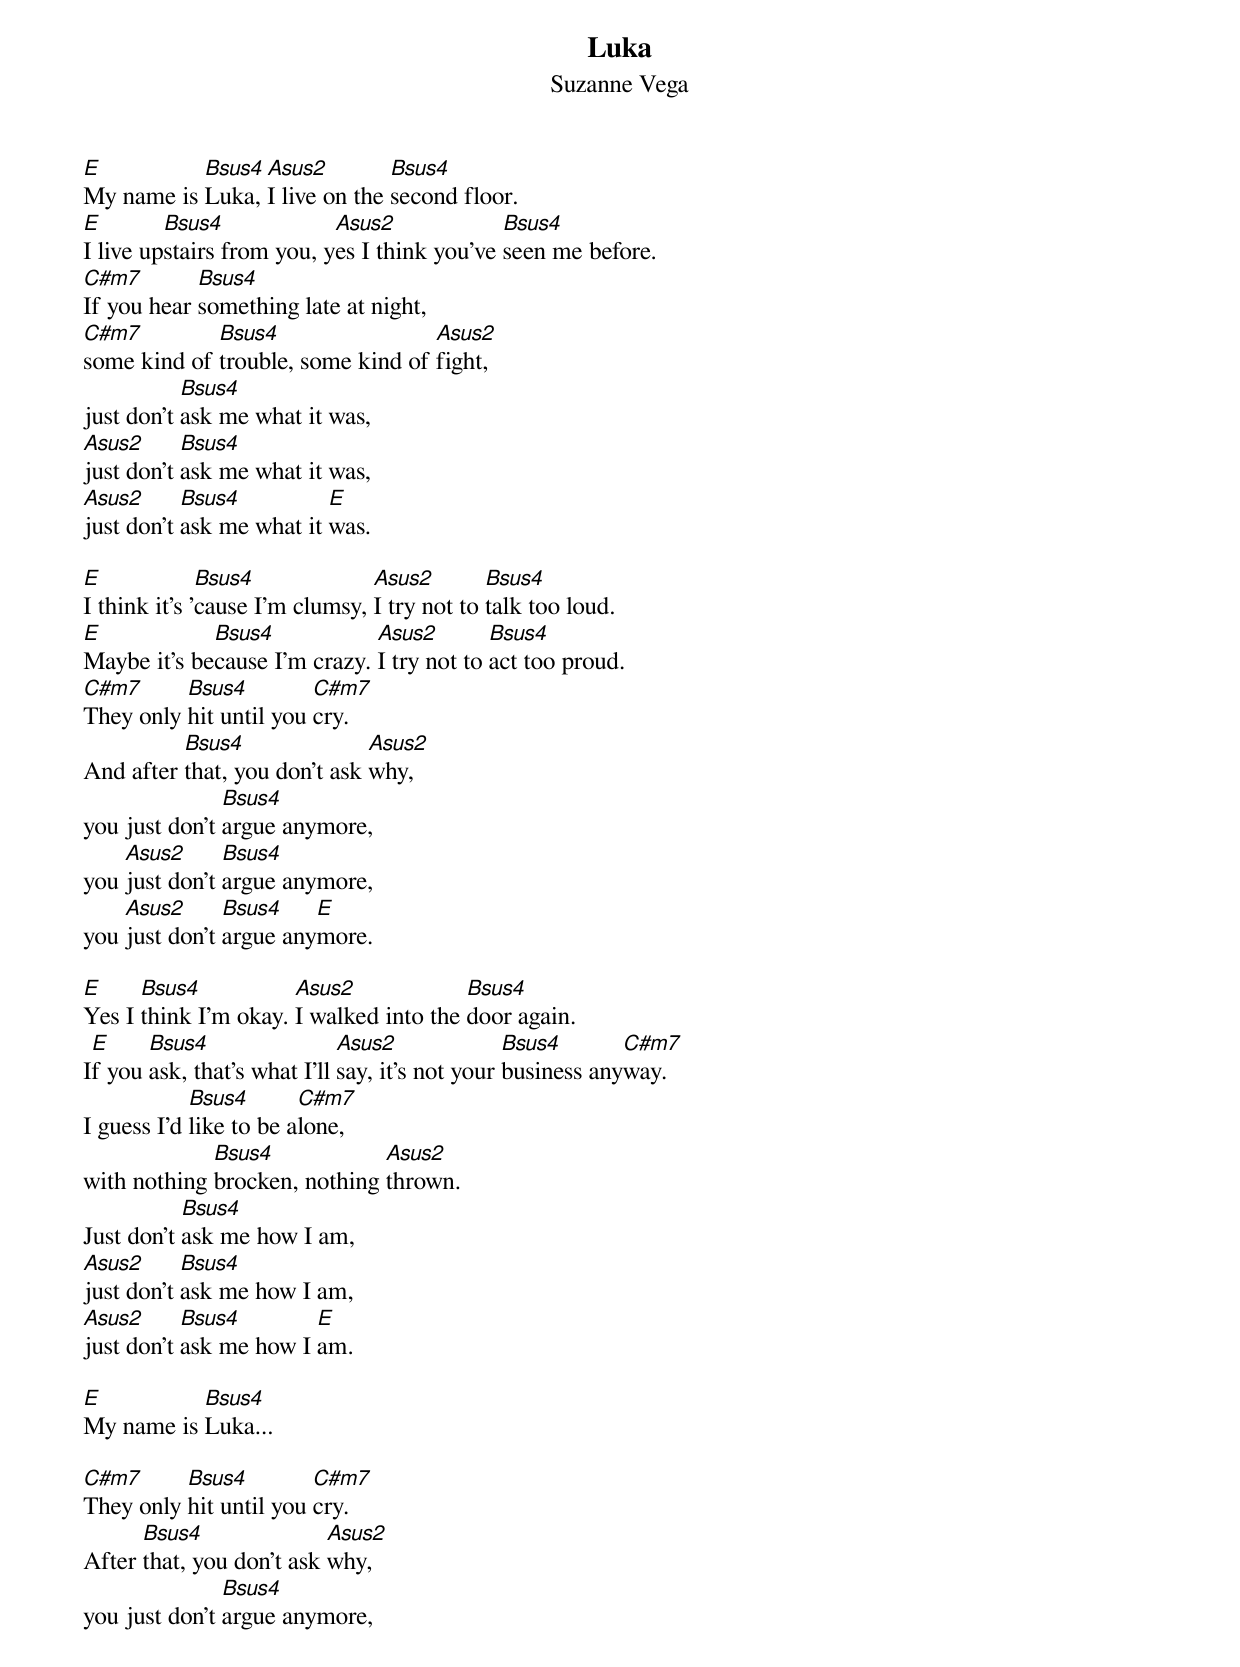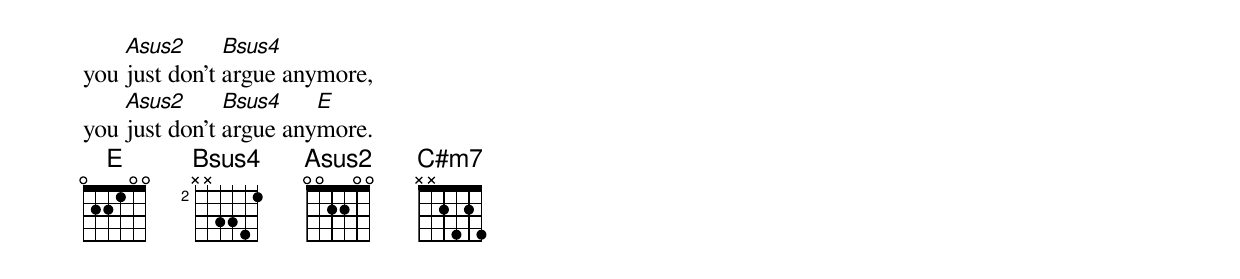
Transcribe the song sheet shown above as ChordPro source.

{t:Luka}
{st:Suzanne Vega}

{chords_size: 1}
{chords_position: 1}
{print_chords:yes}
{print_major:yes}
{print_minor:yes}
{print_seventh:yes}
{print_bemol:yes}
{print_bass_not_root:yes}
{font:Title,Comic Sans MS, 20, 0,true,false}
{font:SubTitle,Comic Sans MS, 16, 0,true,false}
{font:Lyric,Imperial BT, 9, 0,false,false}
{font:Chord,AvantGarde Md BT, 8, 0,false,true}
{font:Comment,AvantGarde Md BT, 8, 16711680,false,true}
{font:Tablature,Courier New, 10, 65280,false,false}
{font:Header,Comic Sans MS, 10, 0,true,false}
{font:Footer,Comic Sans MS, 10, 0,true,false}
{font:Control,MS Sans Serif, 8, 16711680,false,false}
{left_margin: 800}
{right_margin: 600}
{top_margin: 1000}
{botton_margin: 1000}
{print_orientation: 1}




[E]My name is [Bsus4]Luka, [Asus2]I live on the [Bsus4]second floor.
[E]I live up[Bsus4]stairs from you, y[Asus2]es I think you've [Bsus4]seen me before.
[C#m7]If you hear [Bsus4]something late at night,
[C#m7]some kind of [Bsus4]trouble, some kind of [Asus2]fight,
just don't [Bsus4]ask me what it was,
[Asus2]just don't [Bsus4]ask me what it was,
[Asus2]just don't [Bsus4]ask me what it [E]was.

[E]I think it's '[Bsus4]cause I'm clumsy, [Asus2]I try not to [Bsus4]talk too loud.
[E]Maybe it's be[Bsus4]cause I'm crazy. [Asus2]I try not to [Bsus4]act too proud.
[C#m7]They only [Bsus4]hit until you [C#m7]cry.
And after [Bsus4]that, you don't ask [Asus2]why,
you just don't [Bsus4]argue anymore,
you [Asus2]just don't [Bsus4]argue anymore,
you [Asus2]just don't [Bsus4]argue any[E]more.

[E]Yes I [Bsus4]think I'm okay. [Asus2]I walked into the [Bsus4]door again.
I[E]f you [Bsus4]ask, that's what I'll [Asus2]say, it's not your [Bsus4]business any[C#m7]way.
I guess I'd [Bsus4]like to be a[C#m7]lone,
with nothing [Bsus4]brocken, nothing [Asus2]thrown.
Just don't [Bsus4]ask me how I am,
[Asus2]just don't [Bsus4]ask me how I am,
[Asus2]just don't [Bsus4]ask me how I [E]am.

[E]My name is [Bsus4]Luka...

[C#m7]They only [Bsus4]hit until you [C#m7]cry.
After [Bsus4]that, you don't ask [Asus2]why,
you just don't [Bsus4]argue anymore,
you [Asus2]just don't [Bsus4]argue anymore,
you [Asus2]just don't [Bsus4]argue any[E]more.
